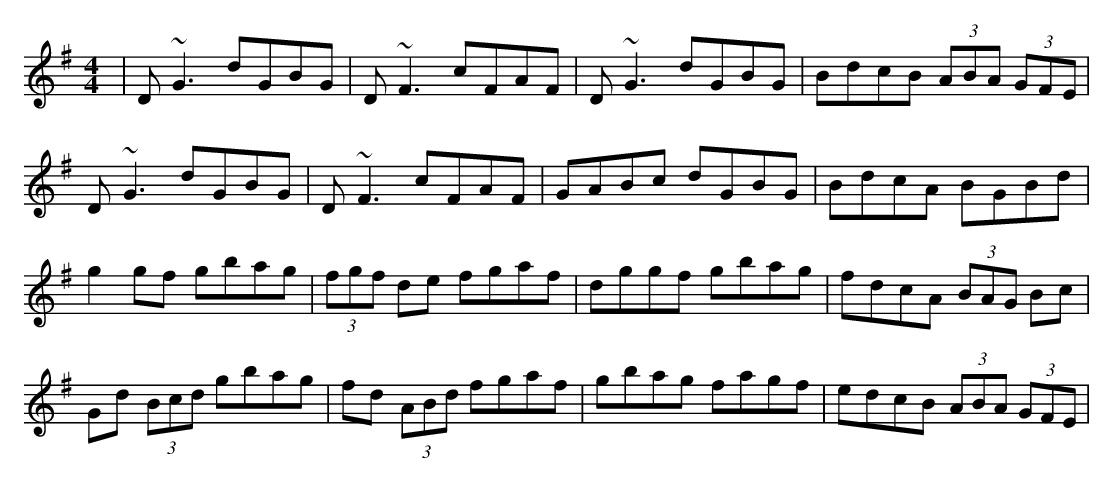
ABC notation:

X:1
M:4/4
K:G
|D~G3 dGBG|D~F3 cFAF|D~G3 dGBG|BdcB (3ABA (3GFE|
D~G3 dGBG|D~F3 cFAF|GABc dGBG|BdcA BGBd|
g2gf gbag|(3fgf de fgaf|dggf gbag|fdcA (3BAG Bc|
Gd (3Bcd gbag|fd (3ABd fgaf|gbag fagf|edcB (3ABA (3GFE|
